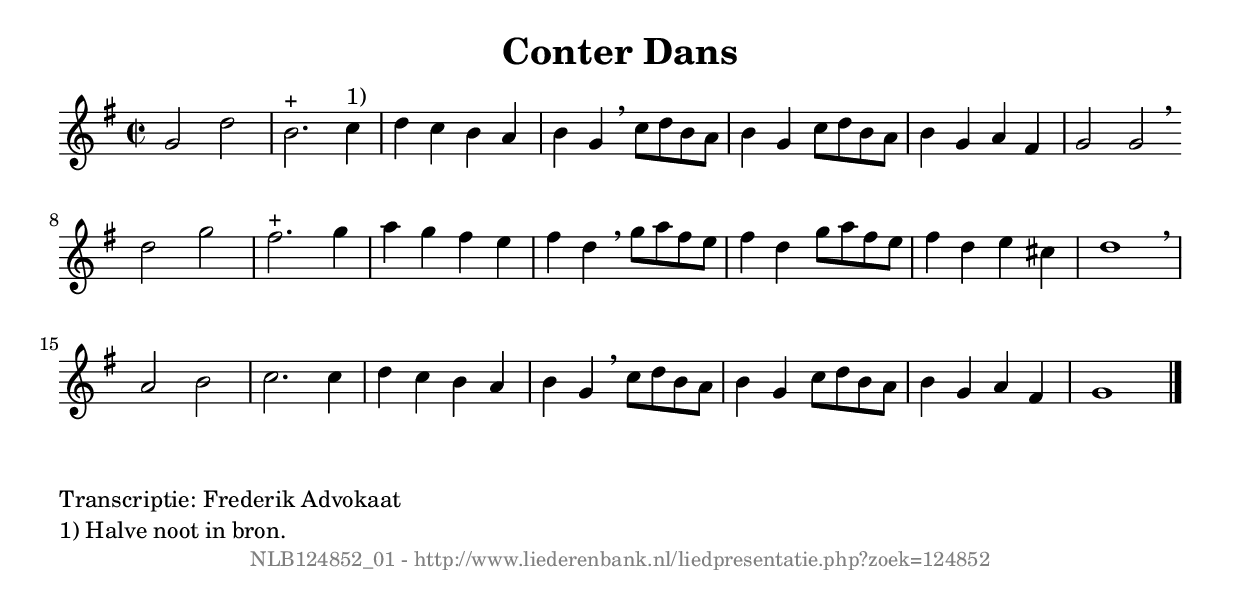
%
% produced by wce2krn 1.64 (7 June 2014)
%
\version"2.16"
#(append! paper-alist '(("long" . (cons (* 210 mm) (* 2000 mm)))))
#(set-default-paper-size "long")
sb = {\breathe}
mBreak = {\breathe }
bBreak = {\breathe }
x = {\once\override NoteHead #'style = #'cross }
gl=\glissando
itime={\override Staff.TimeSignature #'stencil = ##f }
ficta = {\once\set suggestAccidentals = ##t}
fine = {\once\override Score.RehearsalMark #'self-alignment-X = #1 \mark \markup {\italic{Fine}}}
dc = {\once\override Score.RehearsalMark #'self-alignment-X = #1 \mark \markup {\italic{D.C.}}}
dcf = {\once\override Score.RehearsalMark #'self-alignment-X = #1 \mark \markup {\italic{D.C. al Fine}}}
dcc = {\once\override Score.RehearsalMark #'self-alignment-X = #1 \mark \markup {\italic{D.C. al Coda}}}
ds = {\once\override Score.RehearsalMark #'self-alignment-X = #1 \mark \markup {\italic{D.S.}}}
dsf = {\once\override Score.RehearsalMark #'self-alignment-X = #1 \mark \markup {\italic{D.S. al Fine}}}
dsc = {\once\override Score.RehearsalMark #'self-alignment-X = #1 \mark \markup {\italic{D.S. al Coda}}}
pv = {\set Score.repeatCommands = #'((volta "1"))}
sv = {\set Score.repeatCommands = #'((volta "2"))}
tv = {\set Score.repeatCommands = #'((volta "3"))}
qv = {\set Score.repeatCommands = #'((volta "4"))}
xv = {\set Score.repeatCommands = #'((volta #f))}
\header{ tagline = ""
title = "Conter Dans"
}
\score {{
\key g \major
\relative g'
{
\set melismaBusyProperties = #'()
\time 2/2
\tempo 4=120
\override Score.MetronomeMark #'transparent = ##t
\override Score.RehearsalMark #'break-visibility = #(vector #t #t #f)
g2 d' b2.^"+" c4^"1)" d4 c b a b g \mBreak
c8 d b a b4 g c8 d b8 a b4 g a fis g2 g \bar ":|" \bBreak
d'2 g2 fis2.^"+" g4 a g fis e fis d \mBreak
g8 a fis e fis4 d g8 a fis e fis4 d e cis d1 \mBreak \bar "|"
a2 b c2. c4 d c b a b g \mBreak
c8 d b a b4 g c8 d b a b4 g a fis g1 \bar "|."
 }}
 \midi { }
 \layout {
            indent = 0.0\cm
}
}
\markup { \wordwrap-string #" 
Transcriptie: Frederik Advokaat

1) Halve noot in bron.
"}
\markup { \vspace #0 } \markup { \with-color #grey \fill-line { \center-column { \smaller "NLB124852_01 - http://www.liederenbank.nl/liedpresentatie.php?zoek=124852" } } }
